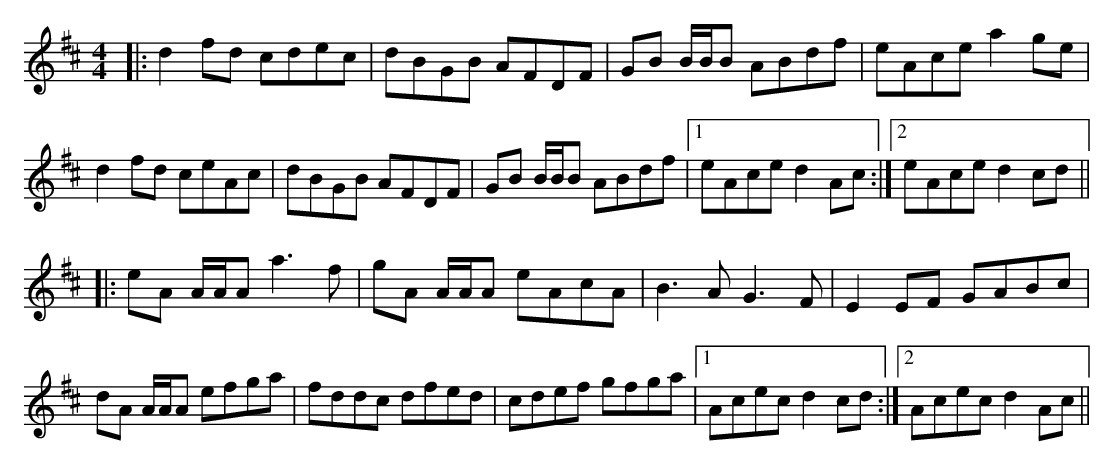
X:1
M:4/4
K:D
|: d2 fd cdec | dBGB AFDF | GB B/B/B ABdf | eAce a2 ge |
d2 fd ceAc | dBGB AFDF | GB B/B/B ABdf |1 eAce d2 Ac :|2 eAce d2 cd ||
|: eA A/A/A a3 f | gA A/A/A eAcA | B3 A G3 F | E2 EF GABc |
dA A/A/A efga | fddc dfed | cdef gfga |1 Acec d2 cd :|2 Acec d2 Ac ||
